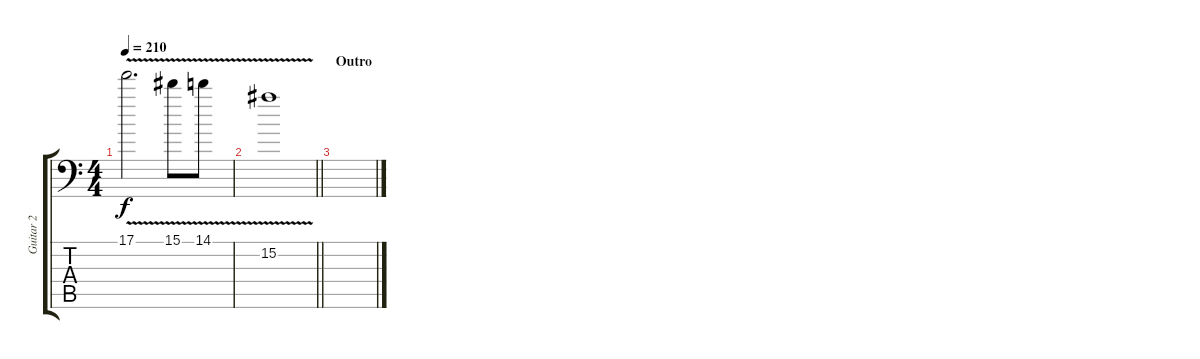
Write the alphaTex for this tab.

\track ("Guitar 2" "Guitar 2") {instrument distortionguitar}
\staff {score tabs}
\tuning (C4 G3 Eb3 Bb2 F2 Bb1) {hide}
\ts (4 4)
\tempo 210
\clef f4
\ks c
17.1{v}.2{d dy f} 15.1{v}.8 14.1{v}.8 |
\barLineRight lightlight
15.2{v}.1 |
\section ("" "Outro")
